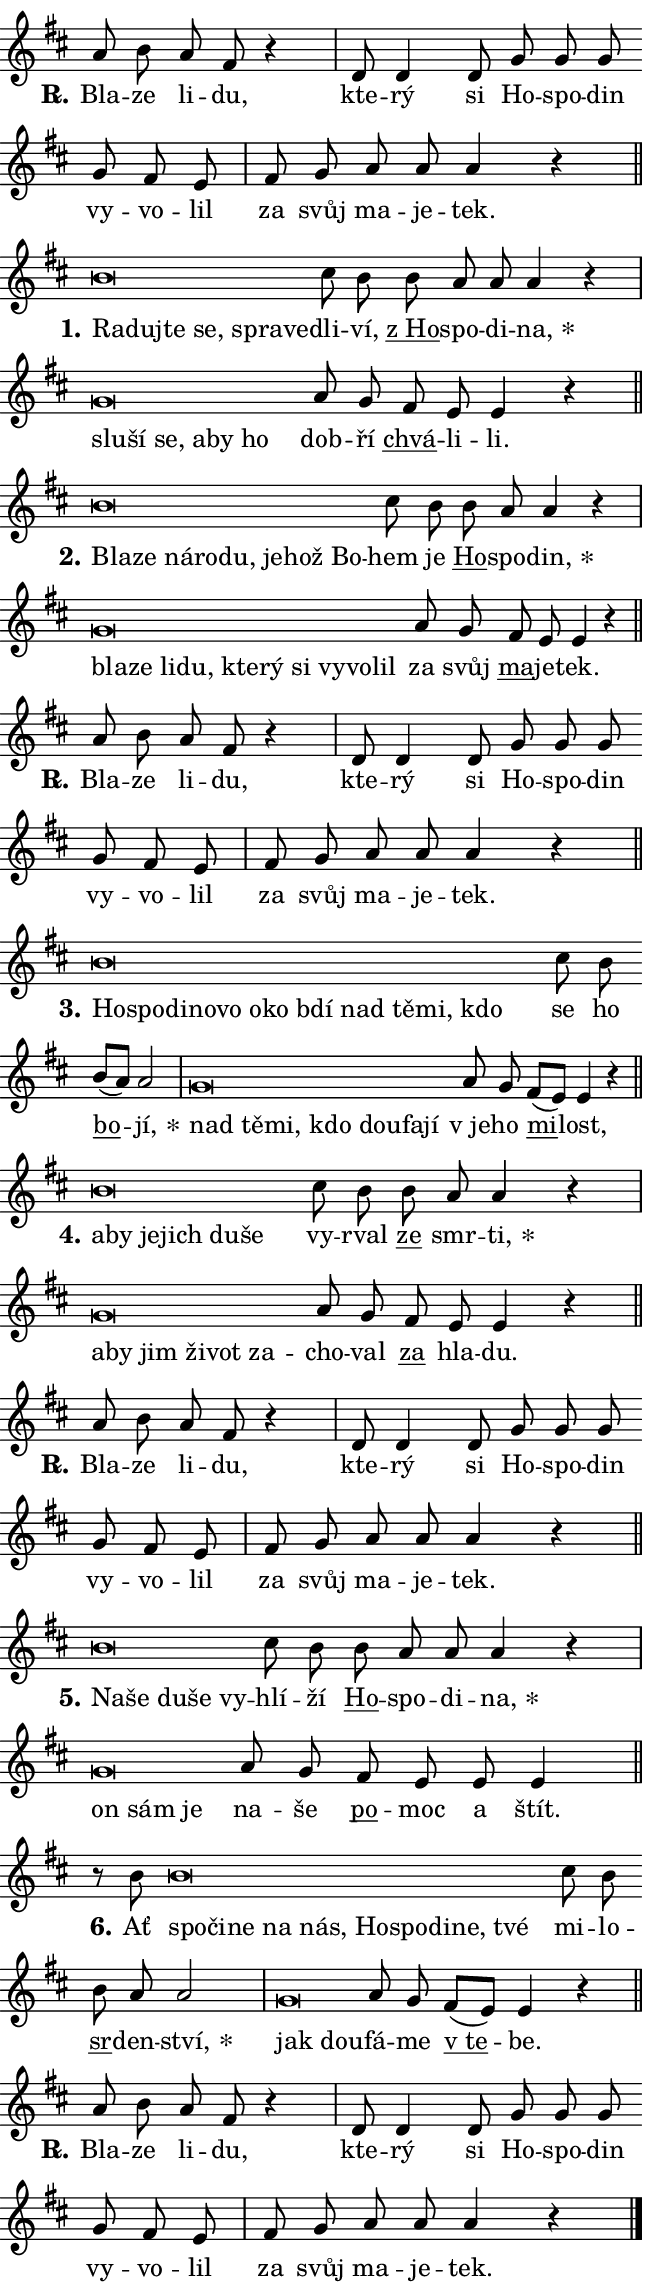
\version "2.24.0"
\header { tagline = "" }
\paper {
  indent = 0\cm
  top-margin = 0\cm
  right-margin = 0.13\cm % to fit lyric hyphens
  bottom-margin = 0\cm
  left-margin = 0\cm
  paper-width = 11\cm
  page-breaking = #ly:one-page-breaking
  system-system-spacing.basic-distance = #11
  score-system-spacing.basic-distance = #11
  ragged-last = ##f
}


%% Author: Thomas Morley
%% https://lists.gnu.org/archive/html/lilypond-user/2020-05/msg00002.html
#(define (line-position grob)
"Returns position of @var[grob} in current system:
   @code{'start}, if at first time-step
   @code{'end}, if at last time-step
   @code{'middle} otherwise
"
  (let* ((col (ly:item-get-column grob))
         (ln (ly:grob-object col 'left-neighbor))
         (rn (ly:grob-object col 'right-neighbor))
         (col-to-check-left (if (ly:grob? ln) ln col))
         (col-to-check-right (if (ly:grob? rn) rn col))
         (break-dir-left
           (and
             (ly:grob-property col-to-check-left 'non-musical #f)
             (ly:item-break-dir col-to-check-left)))
         (break-dir-right
           (and
             (ly:grob-property col-to-check-right 'non-musical #f)
             (ly:item-break-dir col-to-check-right))))
        (cond ((eqv? 1 break-dir-left) 'start)
              ((eqv? -1 break-dir-right) 'end)
              (else 'middle))))

#(define (tranparent-at-line-position vctor)
  (lambda (grob)
  "Relying on @code{line-position} select the relevant enry from @var{vctor}.
Used to determine transparency,"
    (case (line-position grob)
      ((end) (not (vector-ref vctor 0)))
      ((middle) (not (vector-ref vctor 1)))
      ((start) (not (vector-ref vctor 2))))))

noteHeadBreakVisibility =
#(define-music-function (break-visibility)(vector?)
"Makes @code{NoteHead}s transparent relying on @var{break-visibility}"
#{
  \override NoteHead.transparent =
    #(tranparent-at-line-position break-visibility)
#})

#(define delete-ledgers-for-transparent-note-heads
  (lambda (grob)
    "Reads whether a @code{NoteHead} is transparent.
If so this @code{NoteHead} is removed from @code{'note-heads} from
@var{grob}, which is supposed to be @code{LedgerLineSpanner}.
As a result ledgers are not printed for this @code{NoteHead}"
    (let* ((nhds-array (ly:grob-object grob 'note-heads))
           (nhds-list
             (if (ly:grob-array? nhds-array)
                 (ly:grob-array->list nhds-array)
                 '()))
           ;; Relies on the transparent-property being done before
           ;; Staff.LedgerLineSpanner.after-line-breaking is executed.
           ;; This is fragile ...
           (to-keep
             (remove
               (lambda (nhd)
                 (ly:grob-property nhd 'transparent #f))
               nhds-list)))
      ;; TODO find a better method to iterate over grob-arrays, similiar
      ;; to filter/remove etc for lists
      ;; For now rebuilt from scratch
      (set! (ly:grob-object grob 'note-heads)  '())
      (for-each
        (lambda (nhd)
          (ly:pointer-group-interface::add-grob grob 'note-heads nhd))
        to-keep))))

squashNotes = {
  \override NoteHead.X-extent = #'(-0.2 . 0.2)
  \override NoteHead.Y-extent = #'(-0.75 . 0)
  \override NoteHead.stencil =
    #(lambda (grob)
       (let ((pos (ly:grob-property grob 'staff-position)))
         (begin
           (if (< pos -7) (display "ERROR: Lower brevis then expected\n") (display ""))
           (if (<= pos -6) ly:text-interface::print ly:note-head::print))))
}
unSquashNotes = {
  \revert NoteHead.X-extent
  \revert NoteHead.Y-extent
  \revert NoteHead.stencil
}

hideNotes = \noteHeadBreakVisibility #begin-of-line-visible
unHideNotes = \noteHeadBreakVisibility #all-visible

% work-around for resetting accidentals
% https://lilypond.org/doc/v2.23/Documentation/notation/displaying-rhythms#unmetered-music
cadenzaMeasure = {
  \cadenzaOff
  \partial 1024 s1024
  \cadenzaOn
}

#(define-markup-command (accent layout props text) (markup?)
  "Underline accented syllable"
  (interpret-markup layout props
    #{\markup \override #'(offset . 4.3) \underline { #text }#}))

responsum = \markup \concat {
  "R" \hspace #-1.05 \path #0.1 #'((moveto 0 0.07) (lineto 0.9 0.8)) \hspace #0.05 "."
}

spaceSize = #0.6828661417322834 % exact space size for TeX Gyre Schola

\layout {
  \context {
    \Staff
    \remove "Time_signature_engraver"
    \override LedgerLineSpanner.after-line-breaking = #delete-ledgers-for-transparent-note-heads
  }
  \context {
    \Lyrics {
      \override LyricSpace.minimum-distance = \spaceSize
      \override LyricText.font-name = #"TeX Gyre Schola"
      \override LyricText.font-size = 1
      \override StanzaNumber.font-name = #"TeX Gyre Schola Bold"
      \override StanzaNumber.font-size = 1
    }
  }
  \context {
    \Score 
    \override NoteHead.text =
      #(lambda (grob) 
        (let ((pos (ly:grob-property grob 'staff-position)))
          #{\markup {
            \combine
              \halign #-0.55 \raise #(if (= pos -6) 0 0.5) \override #'(thickness . 2) \draw-line #'(3.2 . 0)
              \musicglyph "noteheads.sM1"
          }#}))
  }
}

% magnetic-lyrics.ily
%
%   written by
%     Jean Abou Samra <jean@abou-samra.fr>
%     Werner Lemberg <wl@gnu.org>
%
%   adapted by
%     Jiri Hon <jiri.hon@gmail.com>
%
% Version 2022-Apr-15

% https://www.mail-archive.com/lilypond-user@gnu.org/msg149350.html

#(define (Left_hyphen_pointer_engraver context)
   "Collect syllable-hyphen-syllable occurrences in lyrics and store
them in properties.  This engraver only looks to the left.  For
example, if the lyrics input is @code{foo -- bar}, it does the
following.

@itemize @bullet
@item
Set the @code{text} property of the @code{LyricHyphen} grob between
@q{foo} and @q{bar} to @code{foo}.

@item
Set the @code{left-hyphen} property of the @code{LyricText} grob with
text @q{foo} to the @code{LyricHyphen} grob between @q{foo} and
@q{bar}.
@end itemize

Use this auxiliary engraver in combination with the
@code{lyric-@/text::@/apply-@/magnetic-@/offset!} hook."
   (let ((hyphen #f)
         (text #f))
     (make-engraver
      (acknowledgers
       ((lyric-syllable-interface engraver grob source-engraver)
        (set! text grob)))
      (end-acknowledgers
       ((lyric-hyphen-interface engraver grob source-engraver)
        ;(when (not (grob::has-interface grob 'lyric-space-interface))
          (set! hyphen grob)));)
      ((stop-translation-timestep engraver)
       (when (and text hyphen)
         (ly:grob-set-object! text 'left-hyphen hyphen))
       (set! text #f)
       (set! hyphen #f)))))

#(define (lyric-text::apply-magnetic-offset! grob)
   "If the space between two syllables is less than the value in
property @code{LyricText@/.details@/.squash-threshold}, move the right
syllable to the left so that it gets concatenated with the left
syllable.

Use this function as a hook for
@code{LyricText@/.after-@/line-@/breaking} if the
@code{Left_@/hyphen_@/pointer_@/engraver} is active."
   (let ((hyphen (ly:grob-object grob 'left-hyphen #f)))
     (when hyphen
       (let ((left-text (ly:spanner-bound hyphen LEFT)))
         (when (grob::has-interface left-text 'lyric-syllable-interface)
           (let* ((common (ly:grob-common-refpoint grob left-text X))
                  (this-x-ext (ly:grob-extent grob common X))
                  (left-x-ext
                   (begin
                     ;; Trigger magnetism for left-text.
                     (ly:grob-property left-text 'after-line-breaking)
                     (ly:grob-extent left-text common X)))
                  ;; `delta` is the gap width between two syllables.
                  (delta (- (interval-start this-x-ext)
                            (interval-end left-x-ext)))
                  (details (ly:grob-property grob 'details))
                  (threshold (assoc-get 'squash-threshold details 0.2)))
             (when (< delta threshold)
               (let* (;; We have to manipulate the input text so that
                      ;; ligatures crossing syllable boundaries are not
                      ;; disabled.  For languages based on the Latin
                      ;; script this is essentially a beautification.
                      ;; However, for non-Western scripts it can be a
                      ;; necessity.
                      (lt (ly:grob-property left-text 'text))
                      (rt (ly:grob-property grob 'text))
                      (is-space (grob::has-interface hyphen 'lyric-space-interface))
                      (space (if is-space " " ""))
                      (extra-delta (if is-space spaceSize 0))
                      ;; Append new syllable.
                      (ltrt-space (if (and (string? lt) (string? rt))
                                (string-append lt space rt)
                                (make-concat-markup (list lt space rt))))
                      ;; Right-align `ltrt` to the right side.
                      (ltrt-space-markup (grob-interpret-markup
                               grob
                               (make-translate-markup
                                (cons (interval-length this-x-ext) 0)
                                (make-right-align-markup ltrt-space)))))
                 (begin
                   ;; Don't print `left-text`.
                   (ly:grob-set-property! left-text 'stencil #f)
                   ;; Set text and stencil (which holds all collected
                   ;; syllables so far) and shift it to the left.
                   (ly:grob-set-property! grob 'text ltrt-space)
                   (ly:grob-set-property! grob 'stencil ltrt-space-markup)
                   (ly:grob-translate-axis! grob (- (- delta extra-delta)) X))))))))))


#(define (lyric-hyphen::displace-bounds-first grob)
   ;; Make very sure this callback isn't triggered too early.
   (let ((left (ly:spanner-bound grob LEFT))
         (right (ly:spanner-bound grob RIGHT)))
     (ly:grob-property left 'after-line-breaking)
     (ly:grob-property right 'after-line-breaking)
     (ly:lyric-hyphen::print grob)))

squashThreshold = #0.4

\layout {
  \context {
    \Lyrics
    \consists #Left_hyphen_pointer_engraver
    \override LyricText.after-line-breaking =
      #lyric-text::apply-magnetic-offset!
    \override LyricHyphen.stencil = #lyric-hyphen::displace-bounds-first
    \override LyricText.details.squash-threshold = \squashThreshold
    \override LyricHyphen.minimum-distance = 0
    \override LyricHyphen.minimum-length = \squashThreshold
  }
}

squashText = \override LyricText.details.squash-threshold = 9999
unSquashText = \override LyricText.details.squash-threshold = \squashThreshold

leftText = \override LyricText.self-alignment-X = #LEFT
unLeftText = \revert LyricText.self-alignment-X

starOffset = #(lambda (grob) 
                (let ((x_offset (ly:self-alignment-interface::aligned-on-x-parent grob)))
                  (if (= x_offset 0) 0 (+ x_offset 1.2))))

star = #(define-music-function (syllable)(string?)
"Append star separator at the end of a syllable"
#{
  \once \override LyricText.X-offset = #starOffset
  \lyricmode { \markup {
    #syllable
    \override #'((font-name . "TeX Gyre Schola Bold")) \hspace #0.2 \lower #0.65 \larger "*"
  } }
#})

starAccent = #(define-music-function (syllable)(string?)
"Append star separator at the end of a syllable and make accent"
#{
  \once \override LyricText.X-offset = #starOffset
  \lyricmode { \markup {
    \accent #syllable
    \override #'((font-name . "TeX Gyre Schola Bold")) \hspace #0.2 \lower #0.65 \larger "*"
  } }
#})

breath = #(define-music-function (syllable)(string?)
"Append breathing indicator at the end of a syllable"
#{
  \lyricmode { \markup { #syllable "+" } }
#})

optionalBreath = #(define-music-function (syllable)(string?)
"Append optional breathing indicator at the end of a syllable"
#{
  \lyricmode { \markup { #syllable "(+)" } }
#})


\score {
    <<
        \new Voice = "melody" { \cadenzaOn \key d \major \relative { a'8 b a fis r4 \cadenzaMeasure \bar "|" d8 d4 d8 \bar "" g g g \bar "" g fis e \cadenzaMeasure \bar "|" fis g a a a4 r \cadenzaMeasure \bar "||" \break } }
        \new Lyrics \lyricsto "melody" { \lyricmode { \set stanza = \responsum
Bla -- ze li -- du, kte -- rý si Ho -- spo -- din vy -- vo -- lil za svůj ma -- je -- tek. } }
    >>
    \layout {}
}

\score {
    <<
        \new Voice = "melody" { \cadenzaOn \key d \major \relative { \squashNotes b'\breve*1/16 \hideNotes \breve*1/16 \bar "" \breve*1/16 \bar "" \breve*1/16 \bar "" \breve*1/16 \breve*1/16 \bar "" \unHideNotes \unSquashNotes cis8 b \bar "" b a a a4 r \cadenzaMeasure \bar "|" \squashNotes g\breve*1/16 \hideNotes \breve*1/16 \bar "" \breve*1/16 \bar "" \breve*1/16 \bar "" \breve*1/16 \breve*1/16 \bar "" \unHideNotes \unSquashNotes a8 g \bar "" fis e e4 r \cadenzaMeasure \bar "||" \break } }
        \new Lyrics \lyricsto "melody" { \lyricmode { \set stanza = "1."
\leftText Ra -- \squashText duj -- te se, spra -- ve -- \unLeftText \unSquashText dli -- ví, \markup \accent "z Ho" -- spo -- di -- \star na, \leftText slu -- \squashText ší se, a -- by ho \unLeftText \unSquashText dob -- ří \markup \accent chvá -- li -- li. } }
    >>
    \layout {}
}

\score {
    <<
        \new Voice = "melody" { \cadenzaOn \key d \major \relative { \squashNotes b'\breve*1/16 \hideNotes \breve*1/16 \bar "" \breve*1/16 \bar "" \breve*1/16 \bar "" \breve*1/16 \bar "" \breve*1/16 \bar "" \breve*1/16 \breve*1/16 \bar "" \unHideNotes \unSquashNotes cis8 b \bar "" b a a4 r \cadenzaMeasure \bar "|" \squashNotes g\breve*1/16 \hideNotes \breve*1/16 \bar "" \breve*1/16 \bar "" \breve*1/16 \bar "" \breve*1/16 \bar "" \breve*1/16 \bar "" \breve*1/16 \bar "" \breve*1/16 \bar "" \breve*1/16 \breve*1/16 \bar "" \unHideNotes \unSquashNotes a8 g \bar "" fis e e4 r \cadenzaMeasure \bar "||" \break } }
        \new Lyrics \lyricsto "melody" { \lyricmode { \set stanza = "2."
\leftText Bla -- \squashText ze ná -- ro -- du, je -- hož Bo -- \unLeftText \unSquashText hem je \markup \accent Ho -- spo -- \star din, \leftText bla -- \squashText ze li -- du, kte -- rý si vy -- vo -- lil \unLeftText \unSquashText za svůj \markup \accent ma -- je -- tek. } }
    >>
    \layout {}
}

\score {
    <<
        \new Voice = "melody" { \cadenzaOn \key d \major \relative { a'8 b a fis r4 \cadenzaMeasure \bar "|" d8 d4 d8 \bar "" g g g \bar "" g fis e \cadenzaMeasure \bar "|" fis g a a a4 r \cadenzaMeasure \bar "||" \break } }
        \new Lyrics \lyricsto "melody" { \lyricmode { \set stanza = \responsum
Bla -- ze li -- du, kte -- rý si Ho -- spo -- din vy -- vo -- lil za svůj ma -- je -- tek. } }
    >>
    \layout {}
}

\score {
    <<
        \new Voice = "melody" { \cadenzaOn \key d \major \relative { \squashNotes b'\breve*1/16 \hideNotes \breve*1/16 \bar "" \breve*1/16 \bar "" \breve*1/16 \bar "" \breve*1/16 \bar "" \breve*1/16 \bar "" \breve*1/16 \bar "" \breve*1/16 \bar "" \breve*1/16 \bar "" \breve*1/16 \bar "" \breve*1/16 \breve*1/16 \bar "" \unHideNotes \unSquashNotes cis8 b \bar "" b[( a)] a2 \cadenzaMeasure \bar "|" \squashNotes g\breve*1/16 \hideNotes \breve*1/16 \bar "" \breve*1/16 \bar "" \breve*1/16 \bar "" \breve*1/16 \bar "" \breve*1/16 \breve*1/16 \bar "" \unHideNotes \unSquashNotes a8 g \bar "" fis[( e)] e4 r \cadenzaMeasure \bar "||" \break } }
        \new Lyrics \lyricsto "melody" { \lyricmode { \set stanza = "3."
\leftText Ho -- \squashText spo -- di -- no -- vo o -- ko bdí nad tě -- mi, kdo \unLeftText \unSquashText se ho \markup \accent bo -- \star jí, \leftText nad \squashText tě -- mi, kdo dou -- fa -- jí \unLeftText \unSquashText "v je" -- ho \markup \accent mi -- lost, } }
    >>
    \layout {}
}

\score {
    <<
        \new Voice = "melody" { \cadenzaOn \key d \major \relative { \squashNotes b'\breve*1/16 \hideNotes \breve*1/16 \bar "" \breve*1/16 \bar "" \breve*1/16 \bar "" \breve*1/16 \breve*1/16 \bar "" \unHideNotes \unSquashNotes cis8 b \bar "" b a a4 r \cadenzaMeasure \bar "|" \squashNotes g\breve*1/16 \hideNotes \breve*1/16 \bar "" \breve*1/16 \bar "" \breve*1/16 \bar "" \breve*1/16 \breve*1/16 \bar "" \unHideNotes \unSquashNotes a8 g \bar "" fis e e4 r \cadenzaMeasure \bar "||" \break } }
        \new Lyrics \lyricsto "melody" { \lyricmode { \set stanza = "4."
\leftText a -- \squashText by je -- jich du -- še \unLeftText \unSquashText vy -- rval \markup \accent ze smr -- \star ti, \leftText a -- \squashText by jim ži -- vot za -- \unLeftText \unSquashText cho -- val \markup \accent za hla -- du. } }
    >>
    \layout {}
}

\score {
    <<
        \new Voice = "melody" { \cadenzaOn \key d \major \relative { a'8 b a fis r4 \cadenzaMeasure \bar "|" d8 d4 d8 \bar "" g g g \bar "" g fis e \cadenzaMeasure \bar "|" fis g a a a4 r \cadenzaMeasure \bar "||" \break } }
        \new Lyrics \lyricsto "melody" { \lyricmode { \set stanza = \responsum
Bla -- ze li -- du, kte -- rý si Ho -- spo -- din vy -- vo -- lil za svůj ma -- je -- tek. } }
    >>
    \layout {}
}

\score {
    <<
        \new Voice = "melody" { \cadenzaOn \key d \major \relative { \squashNotes b'\breve*1/16 \hideNotes \breve*1/16 \bar "" \breve*1/16 \bar "" \breve*1/16 \breve*1/16 \bar "" \unHideNotes \unSquashNotes cis8 b \bar "" b a a a4 r \cadenzaMeasure \bar "|" \squashNotes g\breve*1/16 \hideNotes \breve*1/16 \breve*1/16 \bar "" \unHideNotes \unSquashNotes a8 g \bar "" fis e e e4 \cadenzaMeasure \bar "||" \break } }
        \new Lyrics \lyricsto "melody" { \lyricmode { \set stanza = "5."
\leftText Na -- \squashText še du -- še vy -- \unLeftText \unSquashText hlí -- ží \markup \accent Ho -- spo -- di -- \star na, \leftText on \squashText sám je \unLeftText \unSquashText na -- še \markup \accent po -- moc a štít. } }
    >>
    \layout {}
}

\score {
    <<
        \new Voice = "melody" { \cadenzaOn \key d \major \relative { r8 b'8 \squashNotes b\breve*1/16 \hideNotes \breve*1/16 \bar "" \breve*1/16 \bar "" \breve*1/16 \bar "" \breve*1/16 \bar "" \breve*1/16 \bar "" \breve*1/16 \bar "" \breve*1/16 \bar "" \breve*1/16 \breve*1/16 \bar "" \unHideNotes \unSquashNotes cis8 b \bar "" b a a2 \cadenzaMeasure \bar "|" \squashNotes g\breve*1/16 \hideNotes \breve*1/16 \bar "" \unHideNotes \unSquashNotes a8 g \bar "" fis[( e)] e4 r \cadenzaMeasure \bar "||" \break } }
        \new Lyrics \lyricsto "melody" { \lyricmode { \set stanza = "6."
Ať \leftText spo -- \squashText či -- ne na nás, Ho -- spo -- di -- ne, tvé \unLeftText \unSquashText mi -- lo -- \markup \accent sr -- den -- \star ství, \leftText jak \squashText dou -- \unLeftText \unSquashText fá -- me \markup \accent "v te" -- be. } }
    >>
    \layout {}
}

\score {
    <<
        \new Voice = "melody" { \cadenzaOn \key d \major \relative { a'8 b a fis r4 \cadenzaMeasure \bar "|" d8 d4 d8 \bar "" g g g \bar "" g fis e \cadenzaMeasure \bar "|" fis g a a a4 r \cadenzaMeasure \bar "||" \break } \bar "|." }
        \new Lyrics \lyricsto "melody" { \lyricmode { \set stanza = \responsum
Bla -- ze li -- du, kte -- rý si Ho -- spo -- din vy -- vo -- lil za svůj ma -- je -- tek. } }
    >>
    \layout {}
}
